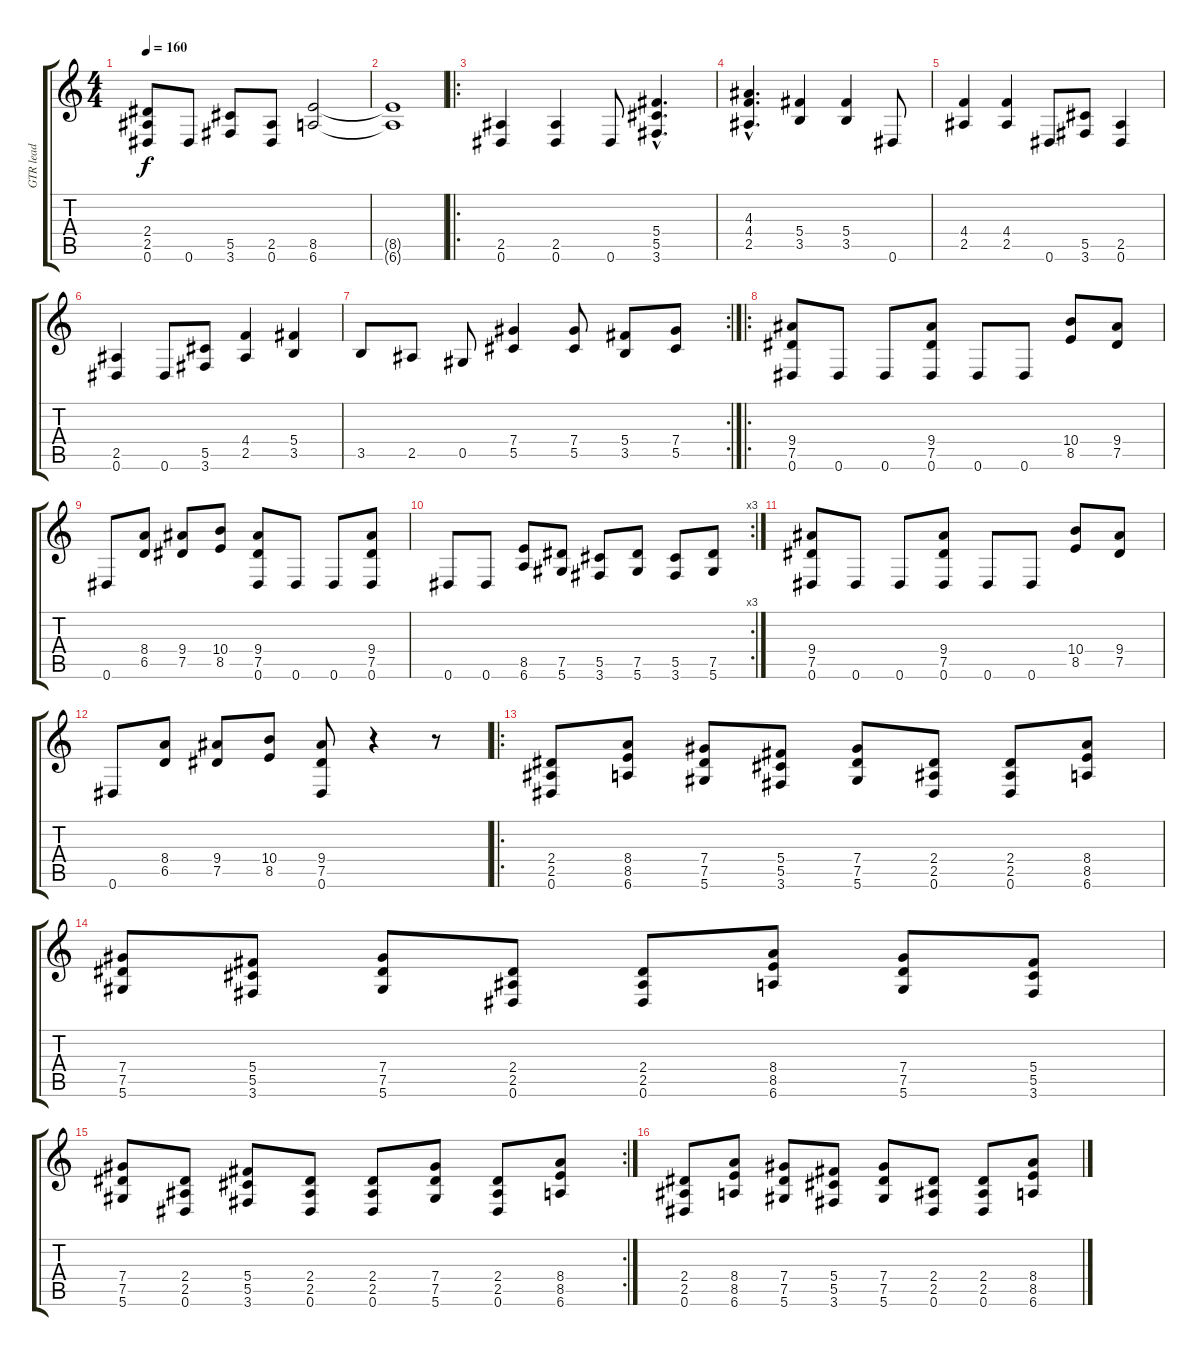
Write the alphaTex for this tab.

\track ("GTR lead" "GTR lead") {instrument distortionguitar}
\staff {score tabs}
\tuning (Eb4 Bb3 Gb3 Db3 Ab2 Eb2) {hide}
\ts (4 4)
\tempo 160
\clef g2
\ks c
(2.4 2.5 0.6).8{dy f} 0.6.8 (5.5 3.6).8 (2.5 0.6).8 (8.5 6.6).2 |
(8.5{t} 6.6{t}).1 |
\ro
(2.5 0.6).4 (2.5 0.6).4 0.6.8 (5.4{hac} 5.5{hac} 3.6{hac}).4{d} |
(4.3{hac} 4.4{hac} 2.5{hac}).4{d} (5.4 3.5).4 (5.4 3.5).4 0.6.8 |
(4.4 2.5).4 (4.4 2.5).4 0.6.8 (5.5 3.6).8 (2.5 0.6).4 |
(2.5 0.6).4 0.6.8 (5.5 3.6).8 (4.4 2.5).4 (5.4 3.5).4 |
\rc 2
3.5.8 2.5.8 0.5.8 (7.4 5.5).4 (7.4 5.5).8 (5.4 3.5).8 (7.4 5.5).8 |
\ro
(9.4 7.5 0.6).8 0.6.8 0.6.8 (9.4 7.5 0.6).8 0.6.8 0.6.8 (10.4 8.5).8 (9.4 7.5).8 |
0.6.8 (8.4 6.5).8 (9.4 7.5).8 (10.4 8.5).8 (9.4 7.5 0.6).8 0.6.8 0.6.8 (9.4 7.5 0.6).8 |
\rc 3
0.6.8 0.6.8 (8.5 6.6).8 (7.5 5.6).8 (5.5 3.6).8 (7.5 5.6).8 (5.5 3.6).8 (7.5 5.6).8 |
(9.4 7.5 0.6).8 0.6.8 0.6.8 (9.4 7.5 0.6).8 0.6.8 0.6.8 (10.4 8.5).8 (9.4 7.5).8 |
0.6.8 (8.4 6.5).8 (9.4 7.5).8 (10.4 8.5).8 (9.4 7.5 0.6).8 r.4 r.8 |
\ro
(2.4 2.5 0.6).8 (8.4 8.5 6.6).8 (7.4 7.5 5.6).8 (5.4 5.5 3.6).8 (7.4 7.5 5.6).8 (2.4 2.5 0.6).8 (2.4 2.5 0.6).8 (8.4 8.5 6.6).8 |
(7.4 7.5 5.6).8 (5.4 5.5 3.6).8 (7.4 7.5 5.6).8 (2.4 2.5 0.6).8 (2.4 2.5 0.6).8 (8.4 8.5 6.6).8 (7.4 7.5 5.6).8 (5.4 5.5 3.6).8 |
\rc 2
(7.4 7.5 5.6).8 (2.4 2.5 0.6).8 (5.4 5.5 3.6).8 (2.4 2.5 0.6).8 (2.4 2.5 0.6).8 (7.4 7.5 5.6).8 (2.4 2.5 0.6).8 (8.4 8.5 6.6).8 |
(2.4 2.5 0.6).8 (8.4 8.5 6.6).8 (7.4 7.5 5.6).8 (5.4 5.5 3.6).8 (7.4 7.5 5.6).8 (2.4 2.5 0.6).8 (2.4 2.5 0.6).8 (8.4 8.5 6.6).8
